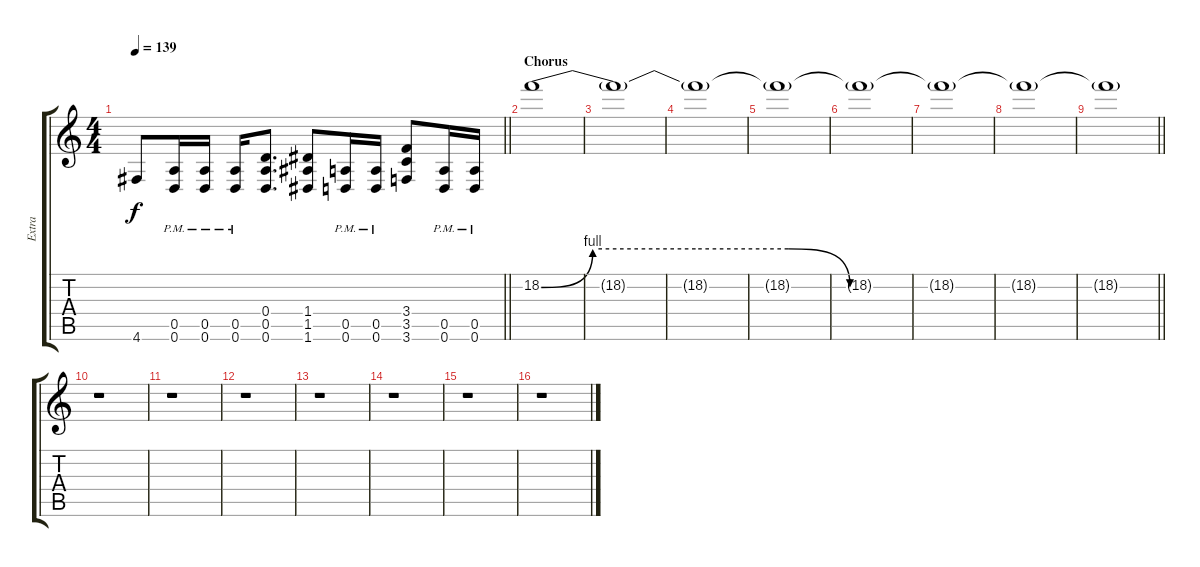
\track ("Extra" "Extra") {instrument distortionguitar}
\staff {score tabs}
\tuning (E4 B3 G3 D3 A2 D2) {hide}
\ts (4 4)
\tempo 139
\clef g2
\barLineRight lightlight
\ks c
4.6{t}.8{dy f} (0.5{pm} 0.6{pm}).16 (0.5{pm} 0.6{pm}).16 (0.5{pm} 0.6{pm}).16 (0.4 0.5 0.6).8{d} (1.4 1.5 1.6).8 (0.5{pm} 0.6{pm}).16 (0.5{pm} 0.6{pm}).16 (3.4 3.5 3.6).8 (0.5{pm} 0.6{pm}).16 (0.5{pm} 0.6{pm}).16 |
\section ("" "Chorus")
18.2{be (custom 0 0 5 4 15 4 24 4 30 0 45 0 60 0)}.1 |
18.2{t}.1 |
18.2{t}.1 |
18.2{t}.1 |
18.2{t}.1{volume 0} |
18.2{t}.1 |
18.2{t}.1 |
\barLineRight lightlight
18.2{t}.1 |
r.1 |
r.1 |
r.1 |
r.1 |
r.1 |
r.1 |
r.1
